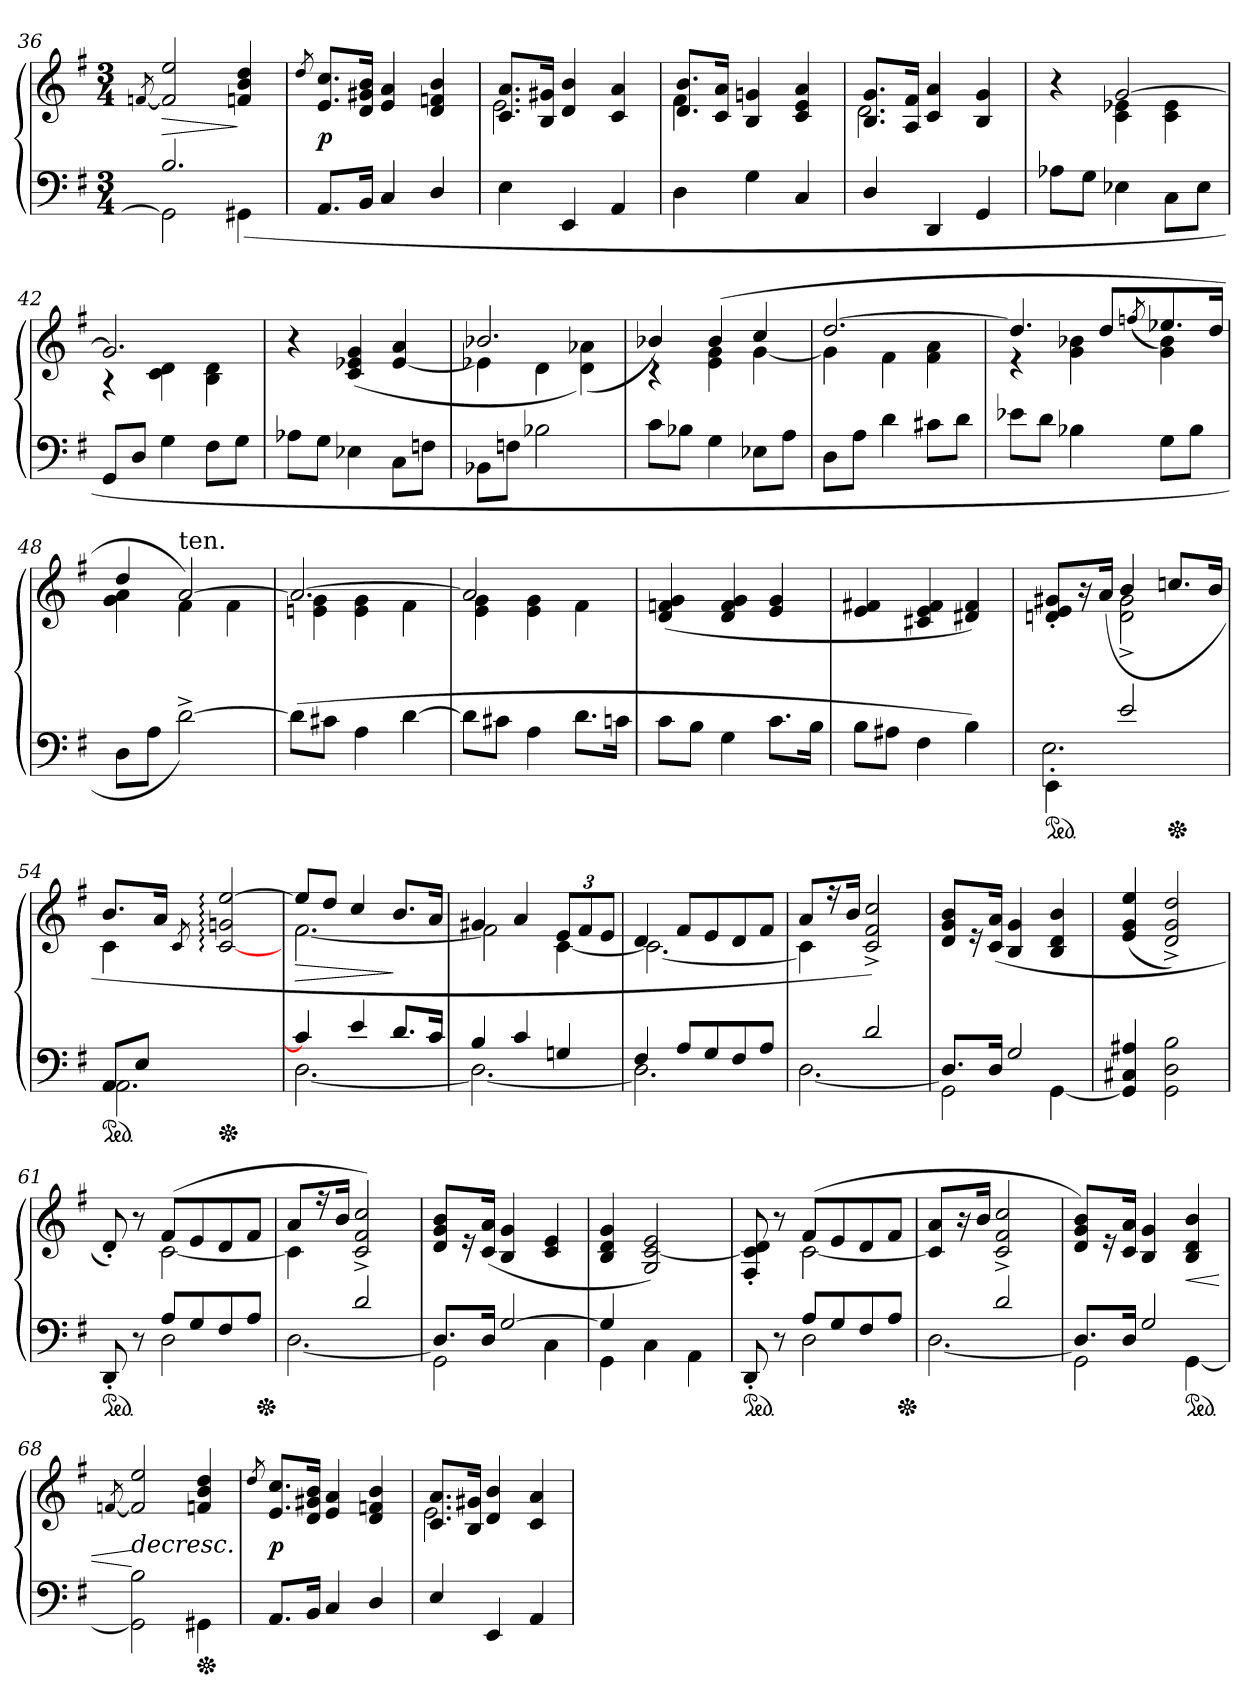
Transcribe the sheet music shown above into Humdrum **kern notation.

**kern	**kern	**dynam
*part1	*part1	*part1
*staff2	*staff1	*staff1/2
*clefF4	*clefG2	*
*k[f#]	*k[f#]	*
*G:	*G:	*
*M3/4	*M3/4	*
=36	=36	=36
.	[8qfn/	.
*^	*	*
2.B	2GG]	2f]/ 2ee/	>
.	(4GG#X	4fn 4b 4dd	]
*v	*v	*	*
=37	=37	=37
.	8qdd/	.
8.AAL	8.e 8.ccL	p
16BBJk	16d 16g#X 16bJk	.
4C	4e 4a	.
4D/	4d 4fn 4b	.
=38	=38	=38
*	*^	*
4E	8.c 8.aL	2.e	.
.	16B 16g#XJk	.	.
4EE	4d 4b	.	.
4AA	4c 4a	.	.
=39	=39	=39	=39
4D	4f#\	8.d/ 8.b/L	.
.	.	16c 16aJk	.
4G	2ryy	4B 4gn	.
4C	.	4c 4e 4a	.
=40	=40	=40	=40
4D/	8.B 8.gL	2.d	.
.	16A 16f#Jk	.	.
4DD	4c 4a	.	.
4GG	4B 4g	.	.
=41	=41	=41	=41
8A-XL	4ryy	4r	.
8GJ	.	.	.
4E-X	[2g	4c 4e-X	.
8CL	.	4c 4e-	.
8E-J	.	.	.
=42	=42	=42	=42
8GGL	2.g]	4r	.
8DJ	.	.	.
4G	.	4c 4d	.
8F#L	.	4B 4d	.
8GJ	.	.	.
*	*v	*v	*
=43	=43	=43
8A-XL	4r	.
8GJ	.	.
4E-X	(>4c 4e-X 4g	.
8CL	[4e- 4a	.
8FnJ	.	.
=44	=44	=44
*	*^	*
8BB-XL	2.b-X	4e-X]	.
8FnJ	.	.	.
2B-X	.	4d	.
.	.	(>4d 4a-X)	.
=45	=45	=45	=45
8cL	4b-X)	4r	.
8B-XJ	.	.	.
4G	(4b-	4e 4g	.
8E-XL	4cc	[4g	.
8AJ	.	.	.
=46	=46	=46	=46
8DL	[2.dd	4g]	.
8AJ	.	.	.
4d	.	4f#	.
8c#XL	.	4f# 4a	.
8dJ	.	.	.
=47	=47	=47	=47
8e-XL	4.dd]	4r	.
8dJ	.	.	.
4B-X	.	4g 4b-X	.
.	8ddL	.	.
.	(<8qffn/	.	.
8GL	8.ee-X	4g 4b-)	.
8B-J	.	.	.
.	16ddJk	.	.
=48	=48	=48	=48
8DL	4dd	4g 4a	.
8AJ	.	.	.
!	!LO:TX:a:t=ten.	!	!
[2d^<)	[2a)	4f#	.
.	.	4f#	.
=49	=49	=49	=49
(8dL]	2.a_	4en 4g	.
8c#XJ	.	.	.
4A	.	4e 4g	.
[4d	.	4f#	.
=50	=50	=50	=50
8dL]	2a]	4e 4g	.
8c#XJ	.	.	.
4A	.	4e 4g	.
8.dL	4ryy	4f#\	.
16cnJk	.	.	.
*	*v	*v	*
=51	=51	=51
8cL	(>4d 4fn 4g	.
8BJ	.	.
4G	4d 4f 4g	.
8.cL	4e 4g	.
16BJk	.	.
=52	=52	=52
8BL	4e 4f#X	.
8A#XJ	.	.
4F#	4c#X 4e 4f#	.
4B)	4d#X 4f#)	.
=53	=53	=53
*^	*^	*
*ped	*	*	*	*
4EE'\	2.E	8dn'>/ 8e'>/ 8g#X'>/L	4ryy	.
.	.	16r	.	.
.	.	(>16aJk	.	.
2e	.	4b	2d^ 2g#^	.
*Xped	*	*	*	*
.	.	8.ccnL	.	.
.	.	16bJk	.	.
=54	=54	=54	=54	=54
!LO:N:vis=2.	!	!	!	!
*ped	*	*	*	*
8AA	2.AA	8.bL	4c	.
8EJ	.	.	.	.
.	.	16aJk	.	.
.	.	8qc/	.	.
*Xped	*	*	*	*
2ryy	.	[2c:/ 2gn:/ [2ee:/	2ryy	.
=55	=55	=55	=55	=55
!	!	!	!	!LO:HP:b
4c]	[2.D	8eeL]	[2.f#	>
.	.	8ddJ	.	.
4e	.	4cc	.	.
8.dL	.	8.bL	.	]
16cJk	.	16aJk	.	.
=56	=56	=56	=56	=56
4B	2.D_	4g#X	2f#]	.
4c	.	4a	.	.
4Gn	.	12eL	[4c	.
.	.	12f#	.	.
.	.	12eJ	.	.
=57	=57	=57	=57	=57
4F#	2.D]	4d	2.c_	.
8AL	.	8f#L	.	.
8G	.	8e	.	.
8F#	.	8d	.	.
8AJ	.	8f#J	.	.
=58	=58	=58	=58	=58
4ryy	[2.D	8aL	4c]	.
.	.	16r	.	.
.	.	16bJk	.	.
2d	.	2c^ 2f#^ 2cc^)	2ryy	.
*	*	*v	*v	*
=59	=59	=59	=59
8.DL]	2GG	8d/ 8g/ 8b/L	.
.	.	16r	.
16DJk	.	(>16c 16aJk	.
2G	.	4B 4g	.
.	[4GG	4B 4d 4b	.
*v	*v	*	*
=60	=60	=60
4GG] 4C#X 4A#X	(4e 4g 4ee	.
2GG 2D 2B	2d^ 2g^ 2dd^)	.
=61	=61	=61
*^	*^	*
*ped	*	*	*	*
8DD'	4ryy	8d')	4ryy	.
8r	.	8r	.	.
8AL	2D	(8f#L	[2c	.
8G	.	8e	.	.
8F#	.	8d	.	.
8AJ	.	8f#J	.	.
*Xped	*	*	*	*
=62	=62	=62	=62	=62
4ryy	[2.D	8aL	4c]	.
.	.	16r	.	.
.	.	16bJk	.	.
2d	.	2c^ 2f#^ 2cc^)	2ryy	.
*	*	*v	*v	*
=63	=63	=63	=63
8.DL]	2GG	8d/ 8g/ 8b/L	.
.	.	16r	.
16DJk	.	(>16c 16aJk	.
[2G	.	4B 4g	.
.	4C	4c 4e	.
=64	=64	=64	=64
4G]	4GG	4B 4d 4g	.
4C\	2ryy	2G/ [2c/ 2e/)	.
4AA\	.	.	.
=65	=65	=65	=65
*	*	*^	*
*ped	*	*	*	*
8DD'<	4ryy	8F#'>/ 8c]'>/ 8d'>/	4ryy	.
8r	.	8r	.	.
8AL	2D	(8f#L	[2c	.
8G	.	8e	.	.
8F#	.	8d	.	.
8AJ	.	8f#J	.	.
*	*	*v	*v	*
*Xped	*	*	*
=66	=66	=66	=66
4ryy	[2.D	8c] 8aL	.
.	.	16r	.
.	.	16bJk	.
2d	.	2c^ 2f#^ 2cc^	.
=67	=67	=67	=67
8.DL]	2GG	8d/ 8g/ 8b/L)	.
.	.	16r	.
16DJk	.	16c 16aJk	.
2G	.	4B 4g	.
*ped	*	*	*
.	[4GG	4B 4d 4b	<
*v	*v	*	*
=68	=68	=68
.	[8qfn/	.
2GG] 2B	2f]/ 2ee/	[ >
*Xped	*	*
4GG#X\	4fn 4b 4dd	.
=69	=69	=69
.	8qdd/	.
8.AAL	8.e 8.ccL	p
16BBJk	16d 16g#X 16bJk	]
4C	4e 4a	.
4D/	4d 4fn 4b	.
=70	=70	=70
*	*^	*
4E/	8.c 8.aL	2.e	.
.	16B 16g#XJk	.	.
4EE	4d 4b	.	.
4AA	4c 4a	.	.
*	*v	*v	*
=	=	=
*-	*-	*-
